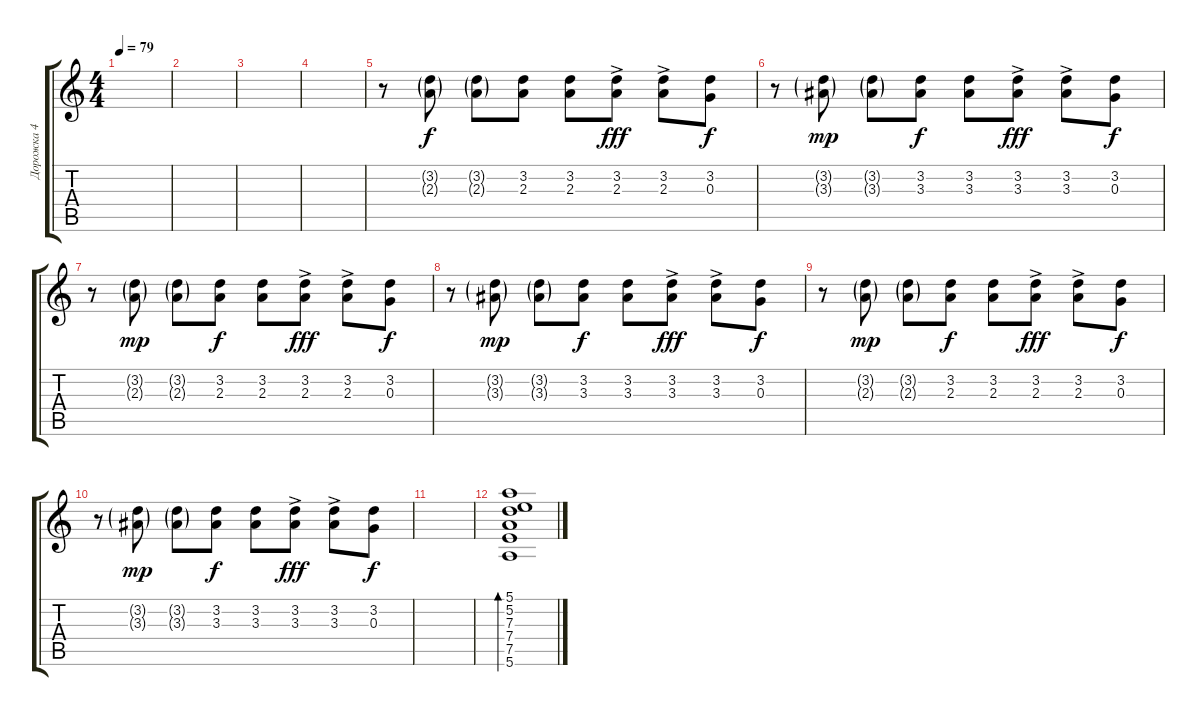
\track ("Дорожка 4" "Дорожка 4") {instrument acousticguitarnylon}
\staff {score tabs}
\tuning (E4 B3 G3 D3 A2 E2) {hide}
\ts (4 4)
\tempo 79
\clef g2
\ks c
|
|
|
|
r.8 (3.2{g} 2.3{g}).8 (3.2{g} 2.3{g}).8 (3.2 2.3).8{dy f} (3.2 2.3).8 (3.2{ac} 2.3{ac}).8{dy fff} (3.2{ac} 2.3{ac}).8 (3.2 0.3).8{dy f} |
r.8 (3.2{g} 3.3{g}).8{dy mp} (3.2{g} 3.3{g}).8 (3.2 3.3).8{dy f} (3.2 3.3).8 (3.2{ac} 3.3{ac}).8{dy fff} (3.2{ac} 3.3{ac}).8 (3.2 0.3).8{dy f} |
r.8 (3.2{g} 2.3{g}).8{dy mp} (3.2{g} 2.3{g}).8 (3.2 2.3).8{dy f} (3.2 2.3).8 (3.2{ac} 2.3{ac}).8{dy fff} (3.2{ac} 2.3{ac}).8 (3.2 0.3).8{dy f} |
r.8 (3.2{g} 3.3{g}).8{dy mp} (3.2{g} 3.3{g}).8 (3.2 3.3).8{dy f} (3.2 3.3).8 (3.2{ac} 3.3{ac}).8{dy fff} (3.2{ac} 3.3{ac}).8 (3.2 0.3).8{dy f} |
r.8 (3.2{g} 2.3{g}).8{dy mp} (3.2{g} 2.3{g}).8 (3.2 2.3).8{dy f} (3.2 2.3).8 (3.2{ac} 2.3{ac}).8{dy fff} (3.2{ac} 2.3{ac}).8 (3.2 0.3).8{dy f} |
r.8 (3.2{g} 3.3{g}).8{dy mp} (3.2{g} 3.3{g}).8 (3.2 3.3).8{dy f} (3.2 3.3).8 (3.2{ac} 3.3{ac}).8{dy fff} (3.2{ac} 3.3{ac}).8 (3.2 0.3).8{dy f} |
|
(5.1 5.2 7.3 7.4 7.5 5.6).1{bd 480}
